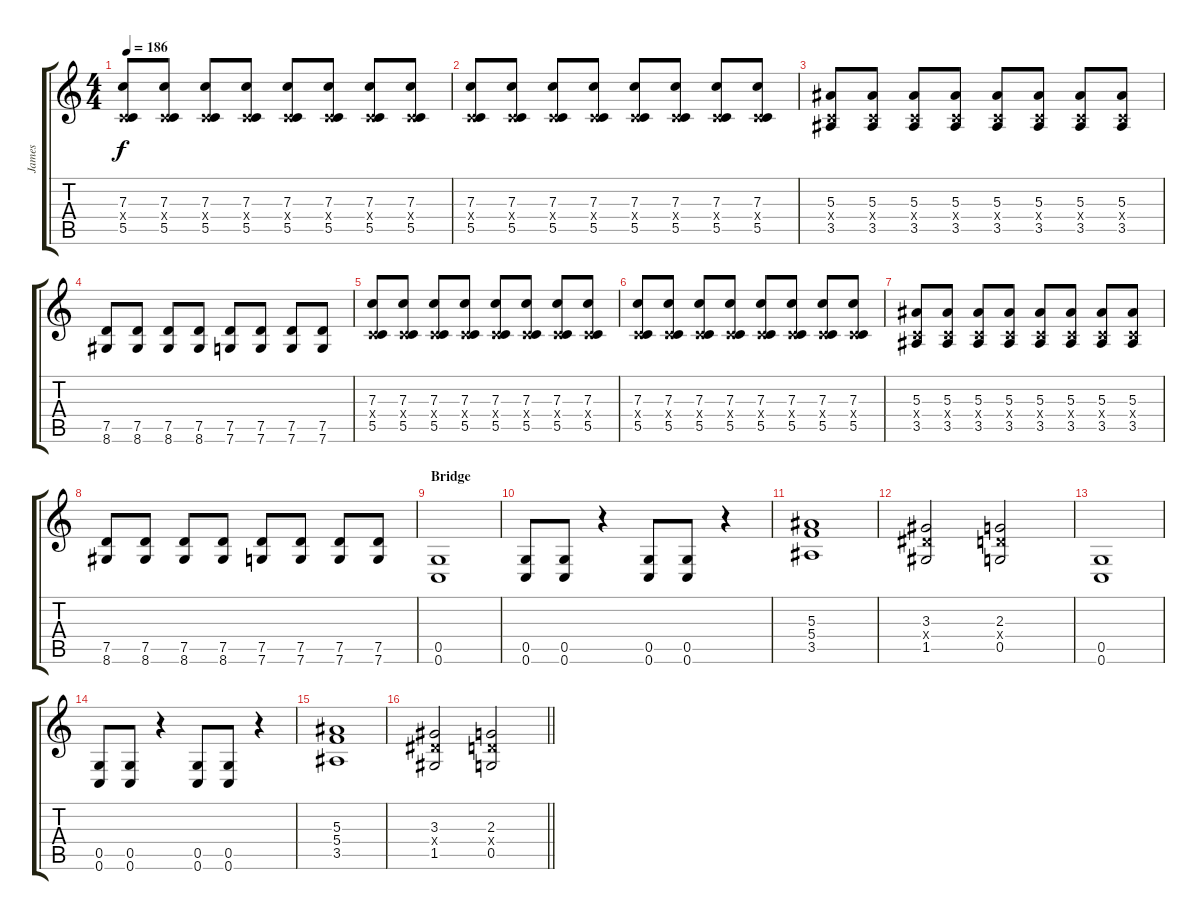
\track ("James" "James") {instrument overdrivenguitar}
\staff {score tabs}
\tuning (D4 A3 F3 C3 G2 C2) {hide}
\ts (4 4)
\tempo 186
\clef g2
\ks c
(7.3 0.4{x} 5.5).8{dy f} (7.3 0.4{x} 5.5).8 (7.3 0.4{x} 5.5).8 (7.3 0.4{x} 5.5).8 (7.3 0.4{x} 5.5).8 (7.3 0.4{x} 5.5).8 (7.3 0.4{x} 5.5).8 (7.3 0.4{x} 5.5).8 |
(7.3 0.4{x} 5.5).8 (7.3 0.4{x} 5.5).8 (7.3 0.4{x} 5.5).8 (7.3 0.4{x} 5.5).8 (7.3 0.4{x} 5.5).8 (7.3 0.4{x} 5.5).8 (7.3 0.4{x} 5.5).8 (7.3 0.4{x} 5.5).8 |
(5.3 0.4{x} 3.5).8 (5.3 0.4{x} 3.5).8 (5.3 0.4{x} 3.5).8 (5.3 0.4{x} 3.5).8 (5.3 0.4{x} 3.5).8 (5.3 0.4{x} 3.5).8 (5.3 0.4{x} 3.5).8 (5.3 0.4{x} 3.5).8 |
(7.5 8.6).8 (7.5 8.6).8 (7.5 8.6).8 (7.5 8.6).8 (7.5 7.6).8 (7.5 7.6).8 (7.5 7.6).8 (7.5 7.6).8 |
(7.3 0.4{x} 5.5).8 (7.3 0.4{x} 5.5).8 (7.3 0.4{x} 5.5).8 (7.3 0.4{x} 5.5).8 (7.3 0.4{x} 5.5).8 (7.3 0.4{x} 5.5).8 (7.3 0.4{x} 5.5).8 (7.3 0.4{x} 5.5).8 |
(7.3 0.4{x} 5.5).8 (7.3 0.4{x} 5.5).8 (7.3 0.4{x} 5.5).8 (7.3 0.4{x} 5.5).8 (7.3 0.4{x} 5.5).8 (7.3 0.4{x} 5.5).8 (7.3 0.4{x} 5.5).8 (7.3 0.4{x} 5.5).8 |
(5.3 0.4{x} 3.5).8 (5.3 0.4{x} 3.5).8 (5.3 0.4{x} 3.5).8 (5.3 0.4{x} 3.5).8 (5.3 0.4{x} 3.5).8 (5.3 0.4{x} 3.5).8 (5.3 0.4{x} 3.5).8 (5.3 0.4{x} 3.5).8 |
(7.5 8.6).8 (7.5 8.6).8 (7.5 8.6).8 (7.5 8.6).8 (7.5 7.6).8 (7.5 7.6).8 (7.5 7.6).8 (7.5 7.6).8 |
\section ("" "Bridge")
(0.5 0.6).1 |
(0.5 0.6).8 (0.5 0.6).8 r.4 (0.5 0.6).8 (0.5 0.6).8 r.4 |
(5.3 5.4 3.5).1 |
(3.3 3.4{x} 1.5).2 (2.3 2.4{x} 0.5).2 |
(0.5 0.6).1 |
(0.5 0.6).8 (0.5 0.6).8 r.4 (0.5 0.6).8 (0.5 0.6).8 r.4 |
(5.3 5.4 3.5).1 |
\barLineRight lightlight
(3.3 3.4{x} 1.5).2 (2.3 2.4{x} 0.5).2
